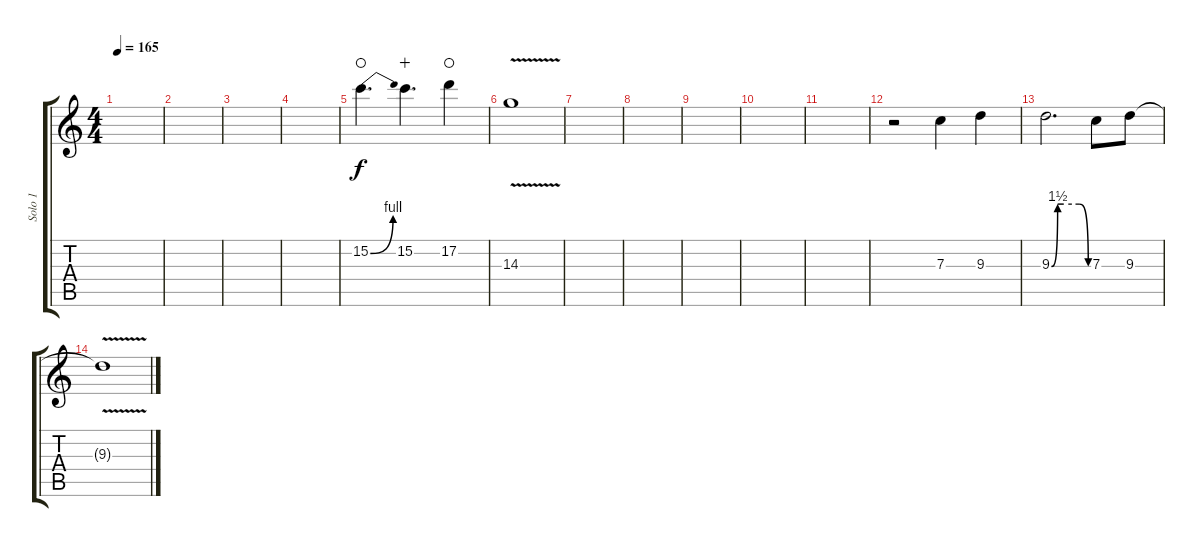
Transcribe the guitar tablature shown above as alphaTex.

\track ("Solo 1" "Solo 1") {instrument distortionguitar}
\staff {score tabs}
\tuning (D4 A3 F3 C3 G2 D2) {hide}
\ts (4 4)
\tempo 165
\clef g2
\ks c
|
|
|
|
15.2{be (bend 0 0 60 4)}.4{d waho} 15.2.4{d wahc} 17.2.4{waho} |
14.3{v}.1 |
|
|
|
|
|
r.2 7.3.4 9.3.4 |
9.3{be (custom 0 0 10 6 20 6 45 6 60 0)}.2{d} 7.3.8 9.3.8 |
9.3{v t}.1
